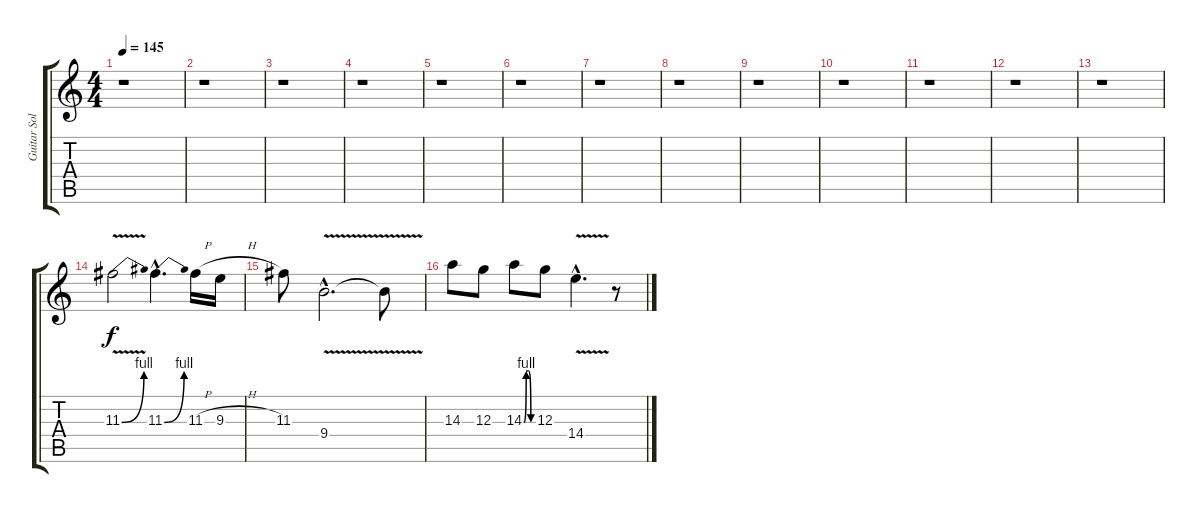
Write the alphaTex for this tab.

\track ("Guitar Solo 1" "Guitar Sol") {instrument distortionguitar}
\staff {score tabs}
\tuning (E4 B3 G3 D3 A2 E2) {hide}
\ts (4 4)
\tempo 145
\clef g2
\ks c
r.1{dy f} |
r.1 |
r.1 |
r.1 |
r.1 |
r.1 |
r.1 |
r.1 |
r.1 |
r.1 |
r.1 |
r.1 |
r.1 |
11.3{be (bend 0 0 60 4) v}.2 11.3{be (bend 0 0 60 4) hac}.4{d} 11.3{h}.16 9.3{h}.16 |
11.3.8 9.4{v hac}.2{d} 9.4{t}.8 |
14.3.8 12.3.8 14.3{be (custom 0 0 15 4 30 4 45 0 60 0)}.8 12.3.8 14.4{v hac}.4{d} r.8
